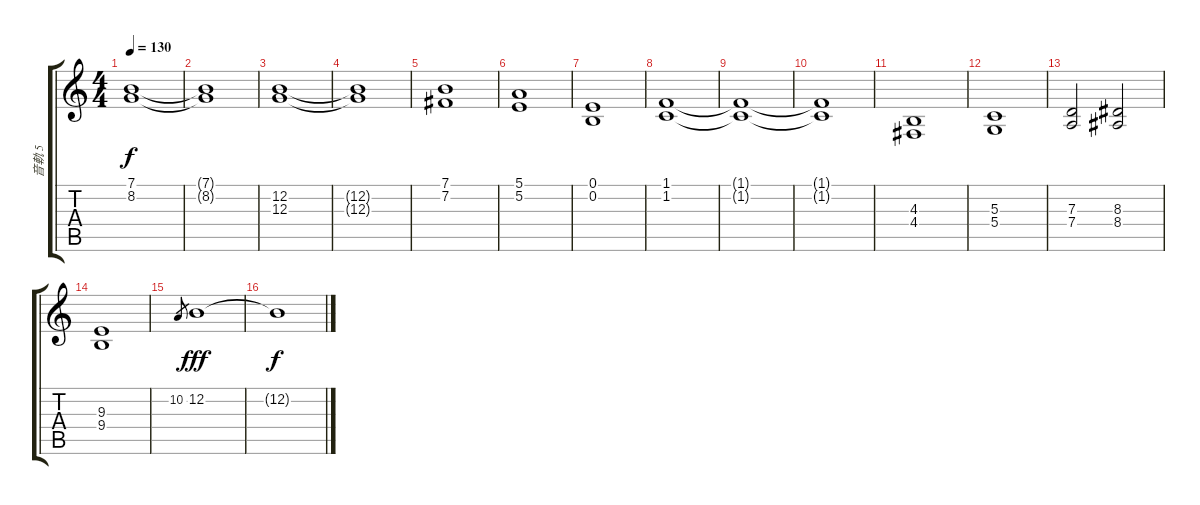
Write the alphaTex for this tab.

\track ("音軌 5" "音軌 5") {instrument churchorgan}
\staff {score tabs}
\tuning (E4 B3 G3 D3 A2 E2) {hide}
\ts (4 4)
\tempo 130
\clef g2
\ks c
(7.1 8.2).1{dy f} |
(7.1{t} 8.2{t}).1 |
(12.2 12.3).1 |
(12.2{t} 12.3{t}).1 |
(7.1 7.2).1 |
(5.1 5.2).1 |
(0.1 0.2).1 |
(1.1 1.2).1 |
(1.1{t} 1.2{t}).1 |
(1.1{t} 1.2{t}).1 |
(4.3 4.4).1 |
(5.3 5.4).1 |
(7.3 7.4).2 (8.3 8.4).2 |
(9.3 9.4).1 |
10.2.8{gr} 12.2.1{dy fff} |
12.2{t}.1{dy f}
